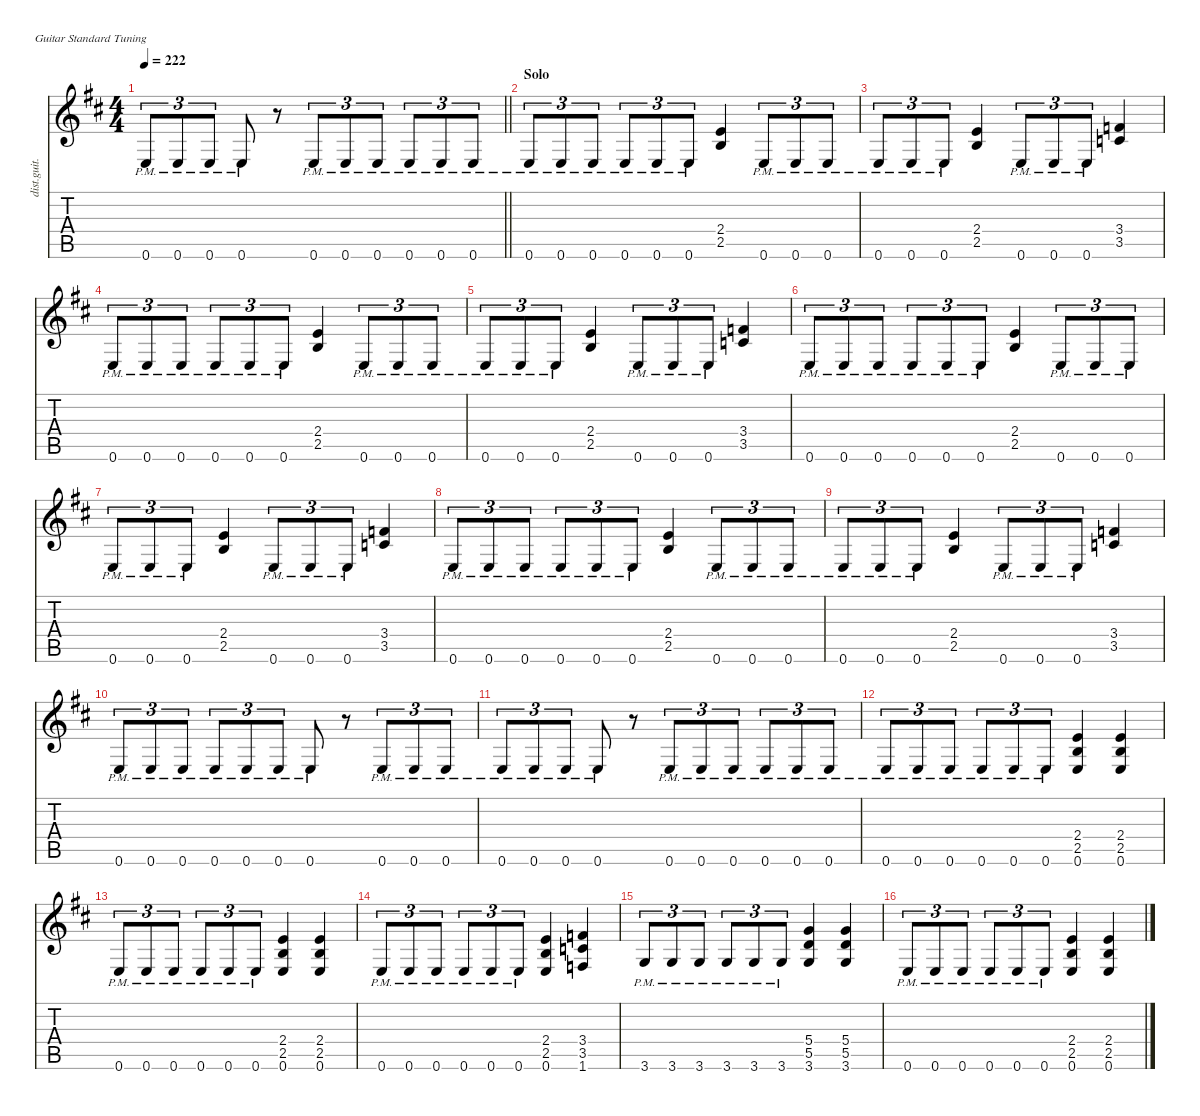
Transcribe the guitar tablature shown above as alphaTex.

\defaultSystemsLayout 4
\hideDynamics
\bracketExtendMode nobrackets
\otherSystemsTrackNameOrientation horizontal
\track ("James Hetfield (Rythym)" "dist.guit.") {defaultSystemsLayout 8 instrument distortionguitar}
\staff {score tabs}
\tuning (E4 B3 G3 D3 A2 E2)
\ts (4 4)
\tempo 222
\clef g2
\barLineRight lightlight
\ks bminor
0.6{pm acc forcenatural}.8{tu (3 2) dy f beam Up} 0.6{pm acc forcenatural}.8{tu (3 2) beam Up} 0.6{pm acc forcenatural}.8{tu (3 2) beam Up} 0.6{pm acc forcenatural}.8{beam Up} r.8{beam Up} 0.6{pm acc forcenatural}.8{tu (3 2) beam Up} 0.6{pm acc forcenatural}.8{tu (3 2) beam Up} 0.6{pm acc forcenatural}.8{tu (3 2) beam Up} 0.6{pm acc forcenatural}.8{tu (3 2) beam Up} 0.6{pm acc forcenatural}.8{tu (3 2) beam Up} 0.6{pm acc forcenatural}.8{tu (3 2) beam Up} |
\section ("" "Solo")
0.6{pm acc forcenatural}.8{tu (3 2) beam Up} 0.6{pm acc forcenatural}.8{tu (3 2) beam Up} 0.6{pm acc forcenatural}.8{tu (3 2) beam Up} 0.6{pm acc forcenatural}.8{tu (3 2) beam Up} 0.6{pm acc forcenatural}.8{tu (3 2) beam Up} 0.6{pm acc forcenatural}.8{tu (3 2) beam Up} (2.4{acc forcenatural} 2.5{acc forcenatural}).4{beam Up} 0.6{pm acc forcenatural}.8{tu (3 2) beam Up} 0.6{pm acc forcenatural}.8{tu (3 2) beam Up} 0.6{pm acc forcenatural}.8{tu (3 2) beam Up} |
0.6{pm acc forcenatural}.8{tu (3 2) beam Up} 0.6{pm acc forcenatural}.8{tu (3 2) beam Up} 0.6{pm acc forcenatural}.8{tu (3 2) beam Up} (2.4{acc forcenatural} 2.5{acc forcenatural}).4{beam Up} 0.6{pm acc forcenatural}.8{tu (3 2) beam Up} 0.6{pm acc forcenatural}.8{tu (3 2) beam Up} 0.6{pm acc forcenatural}.8{tu (3 2) beam Up} (3.4{acc forcenatural} 3.5{acc forcenatural}).4{beam Up} |
0.6{pm acc forcenatural}.8{tu (3 2) beam Up} 0.6{pm acc forcenatural}.8{tu (3 2) beam Up} 0.6{pm acc forcenatural}.8{tu (3 2) beam Up} 0.6{pm acc forcenatural}.8{tu (3 2) beam Up} 0.6{pm acc forcenatural}.8{tu (3 2) beam Up} 0.6{pm acc forcenatural}.8{tu (3 2) beam Up} (2.4{acc forcenatural} 2.5{acc forcenatural}).4{beam Up} 0.6{pm acc forcenatural}.8{tu (3 2) beam Up} 0.6{pm acc forcenatural}.8{tu (3 2) beam Up} 0.6{pm acc forcenatural}.8{tu (3 2) beam Up} |
0.6{pm acc forcenatural}.8{tu (3 2) beam Up} 0.6{pm acc forcenatural}.8{tu (3 2) beam Up} 0.6{pm acc forcenatural}.8{tu (3 2) beam Up} (2.4{acc forcenatural} 2.5{acc forcenatural}).4{beam Up} 0.6{pm acc forcenatural}.8{tu (3 2) beam Up} 0.6{pm acc forcenatural}.8{tu (3 2) beam Up} 0.6{pm acc forcenatural}.8{tu (3 2) beam Up} (3.4{acc forcenatural} 3.5{acc forcenatural}).4{beam Up} |
0.6{pm acc forcenatural}.8{tu (3 2) beam Up} 0.6{pm acc forcenatural}.8{tu (3 2) beam Up} 0.6{pm acc forcenatural}.8{tu (3 2) beam Up} 0.6{pm acc forcenatural}.8{tu (3 2) beam Up} 0.6{pm acc forcenatural}.8{tu (3 2) beam Up} 0.6{pm acc forcenatural}.8{tu (3 2) beam Up} (2.4{acc forcenatural} 2.5{acc forcenatural}).4{beam Up} 0.6{pm acc forcenatural}.8{tu (3 2) beam Up} 0.6{pm acc forcenatural}.8{tu (3 2) beam Up} 0.6{pm acc forcenatural}.8{tu (3 2) beam Up} |
0.6{pm acc forcenatural}.8{tu (3 2) beam Up} 0.6{pm acc forcenatural}.8{tu (3 2) beam Up} 0.6{pm acc forcenatural}.8{tu (3 2) beam Up} (2.4{acc forcenatural} 2.5{acc forcenatural}).4{beam Up} 0.6{pm acc forcenatural}.8{tu (3 2) beam Up} 0.6{pm acc forcenatural}.8{tu (3 2) beam Up} 0.6{pm acc forcenatural}.8{tu (3 2) beam Up} (3.4{acc forcenatural} 3.5{acc forcenatural}).4{beam Up} |
0.6{pm acc forcenatural}.8{tu (3 2) beam Up} 0.6{pm acc forcenatural}.8{tu (3 2) beam Up} 0.6{pm acc forcenatural}.8{tu (3 2) beam Up} 0.6{pm acc forcenatural}.8{tu (3 2) beam Up} 0.6{pm acc forcenatural}.8{tu (3 2) beam Up} 0.6{pm acc forcenatural}.8{tu (3 2) beam Up} (2.4{acc forcenatural} 2.5{acc forcenatural}).4{beam Up} 0.6{pm acc forcenatural}.8{tu (3 2) beam Up} 0.6{pm acc forcenatural}.8{tu (3 2) beam Up} 0.6{pm acc forcenatural}.8{tu (3 2) beam Up} |
0.6{pm acc forcenatural}.8{tu (3 2) beam Up} 0.6{pm acc forcenatural}.8{tu (3 2) beam Up} 0.6{pm acc forcenatural}.8{tu (3 2) beam Up} (2.4{acc forcenatural} 2.5{acc forcenatural}).4{beam Up} 0.6{pm acc forcenatural}.8{tu (3 2) beam Up} 0.6{pm acc forcenatural}.8{tu (3 2) beam Up} 0.6{pm acc forcenatural}.8{tu (3 2) beam Up} (3.4{acc forcenatural} 3.5{acc forcenatural}).4{beam Up} |
0.6{pm acc forcenatural}.8{tu (3 2) beam Up} 0.6{pm acc forcenatural}.8{tu (3 2) beam Up} 0.6{pm acc forcenatural}.8{tu (3 2) beam Up} 0.6{pm acc forcenatural}.8{tu (3 2) beam Up} 0.6{pm acc forcenatural}.8{tu (3 2) beam Up} 0.6{pm acc forcenatural}.8{tu (3 2) beam Up} 0.6{pm acc forcenatural}.8{beam Up} r.8{beam Up} 0.6{pm acc forcenatural}.8{tu (3 2) beam Up} 0.6{pm acc forcenatural}.8{tu (3 2) beam Up} 0.6{pm acc forcenatural}.8{tu (3 2) beam Up} |
0.6{pm acc forcenatural}.8{tu (3 2) beam Up} 0.6{pm acc forcenatural}.8{tu (3 2) beam Up} 0.6{pm acc forcenatural}.8{tu (3 2) beam Up} 0.6{pm acc forcenatural}.8{beam Up} r.8{beam Up} 0.6{pm acc forcenatural}.8{tu (3 2) beam Up} 0.6{pm acc forcenatural}.8{tu (3 2) beam Up} 0.6{pm acc forcenatural}.8{tu (3 2) beam Up} 0.6{pm acc forcenatural}.8{tu (3 2) beam Up} 0.6{pm acc forcenatural}.8{tu (3 2) beam Up} 0.6{pm acc forcenatural}.8{tu (3 2) beam Up} |
0.6{pm acc forcenatural}.8{tu (3 2) beam Up} 0.6{pm acc forcenatural}.8{tu (3 2) beam Up} 0.6{pm acc forcenatural}.8{tu (3 2) beam Up} 0.6{pm acc forcenatural}.8{tu (3 2) beam Up} 0.6{pm acc forcenatural}.8{tu (3 2) beam Up} 0.6{pm acc forcenatural}.8{tu (3 2) beam Up} (2.4{acc forcenatural} 2.5{acc forcenatural} 0.6{acc forcenatural}).4{beam Up} (2.4{acc forcenatural} 2.5{acc forcenatural} 0.6{acc forcenatural}).4{beam Up} |
0.6{pm acc forcenatural}.8{tu (3 2) beam Up} 0.6{pm acc forcenatural}.8{tu (3 2) beam Up} 0.6{pm acc forcenatural}.8{tu (3 2) beam Up} 0.6{pm acc forcenatural}.8{tu (3 2) beam Up} 0.6{pm acc forcenatural}.8{tu (3 2) beam Up} 0.6{pm acc forcenatural}.8{tu (3 2) beam Up} (2.4{acc forcenatural} 2.5{acc forcenatural} 0.6{acc forcenatural}).4{beam Up} (2.4{acc forcenatural} 2.5{acc forcenatural} 0.6{acc forcenatural}).4{beam Up} |
0.6{pm acc forcenatural}.8{tu (3 2) beam Up} 0.6{pm acc forcenatural}.8{tu (3 2) beam Up} 0.6{pm acc forcenatural}.8{tu (3 2) beam Up} 0.6{pm acc forcenatural}.8{tu (3 2) beam Up} 0.6{pm acc forcenatural}.8{tu (3 2) beam Up} 0.6{pm acc forcenatural}.8{tu (3 2) beam Up} (2.4{acc forcenatural} 2.5{acc forcenatural} 0.6{acc forcenatural}).4{beam Up} (3.4{acc forcenatural} 3.5{acc forcenatural} 1.6{acc forcenatural}).4{beam Up} |
3.6{pm acc forcenatural}.8{tu (3 2) beam Up} 3.6{pm acc forcenatural}.8{tu (3 2) beam Up} 3.6{pm acc forcenatural}.8{tu (3 2) beam Up} 3.6{pm acc forcenatural}.8{tu (3 2) beam Up} 3.6{pm acc forcenatural}.8{tu (3 2) beam Up} 3.6{pm acc forcenatural}.8{tu (3 2) beam Up} (5.4{acc forcenatural} 5.5{acc forcenatural} 3.6{acc forcenatural}).4{beam Up} (5.4{acc forcenatural} 5.5{acc forcenatural} 3.6{acc forcenatural}).4{beam Up} |
0.6{pm acc forcenatural}.8{tu (3 2) beam Up} 0.6{pm acc forcenatural}.8{tu (3 2) beam Up} 0.6{pm acc forcenatural}.8{tu (3 2) beam Up} 0.6{pm acc forcenatural}.8{tu (3 2) beam Up} 0.6{pm acc forcenatural}.8{tu (3 2) beam Up} 0.6{pm acc forcenatural}.8{tu (3 2) beam Up} (2.4{acc forcenatural} 2.5{acc forcenatural} 0.6{acc forcenatural}).4{beam Up} (2.4{acc forcenatural} 2.5{acc forcenatural} 0.6{acc forcenatural}).4{beam Up}
